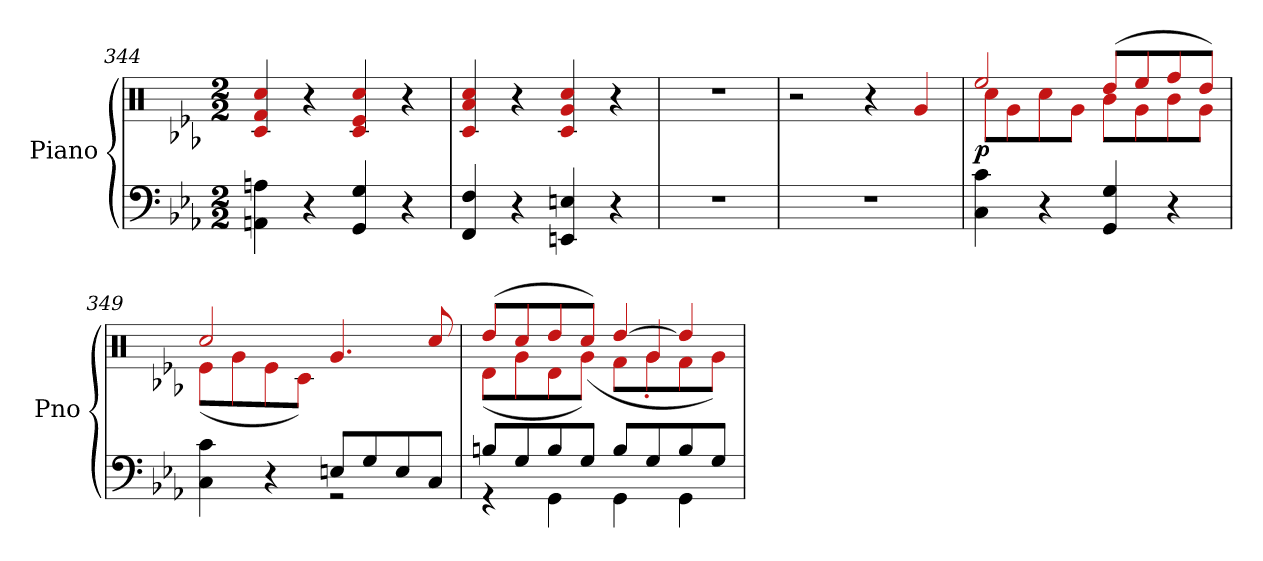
**kern	**kern	**dynam
*part1	*part1	*part1
*staff2	*staff1	*staff1/2
*I"Piano	*	*
*I'Pno	*	*
!!LO:LB:g=z
*clefF4	*clefX	*
*k[b-e-a-]	*k[b-e-a-]	*
*M2/2	*M2/2	*
=344	=344	=344
4AAn\ 4An\	4c/ 4f/ 4cc/	.
4r	4r	.
4GG/ 4G/	4c/ 4en/ 4cc/	.
4r	4r	.
=345	=345	=345
4FF/ 4F/	4c/ 4an/ 4cc/	.
4r	4r	.
4EEn/ 4En/	4c/ 4g/ 4cc/	.
4r	4r	.
=346	=346	=346
1r	1r	.
=347	=347	=347
1r	2r	.
.	4r	.
.	4g/	.
=348	=348	=348
*	*^	*
!	!	!	!LO:DY:b
4C\ 4c\	2een/	8cc\L	p
.	.	8g\	.
4r	.	8cc\	.
.	.	8g\J	.
4GG/ 4G/	(>8dd/L	8bn\L	.
.	8ee/	8g\	.
4r	8ff/	8b\	.
.	8dd/J)	8g\J	.
!!LO:PB:g=z	!!
=349	=349	=349	=349
*^	*	*	*
4C\ 4c\	2ryy	2cc/	(<8en\L	.
.	.	.	8g\	.
4r	.	.	8e\	.
.	.	.	8c\J)	.
2rGG	8En/L	4.g/	2ryy	.
.	8G/	.	.	.
.	8E/	.	.	.
.	8C/J	8cc/	.	.
=350	=350	=350	=350	=350
*	*	*	*^	*
8Bn/L	4rGG	(>8dd/L	(<8d\L	8ryy	.
*	*	*	*v	*v	*
8G/	.	8cc#X/	8g\	.
8B/	4GG\	8dd/	8d\	.
8G/J	.	8cc#/J)	(<8g\J)	.
8B/L	4GG\	[4dd/	8f\L	.
*	*	*	*^	*
8G/	.	.	8g'\	4g/	.
8B/	4GG\	4dd/]	8f\	.	.
8G/J	.	.	8g\J)	8ryy	.
*v	*v	*	*	*	*
*	*v	*v	*v	*
=	=	=
*-	*-	*-
